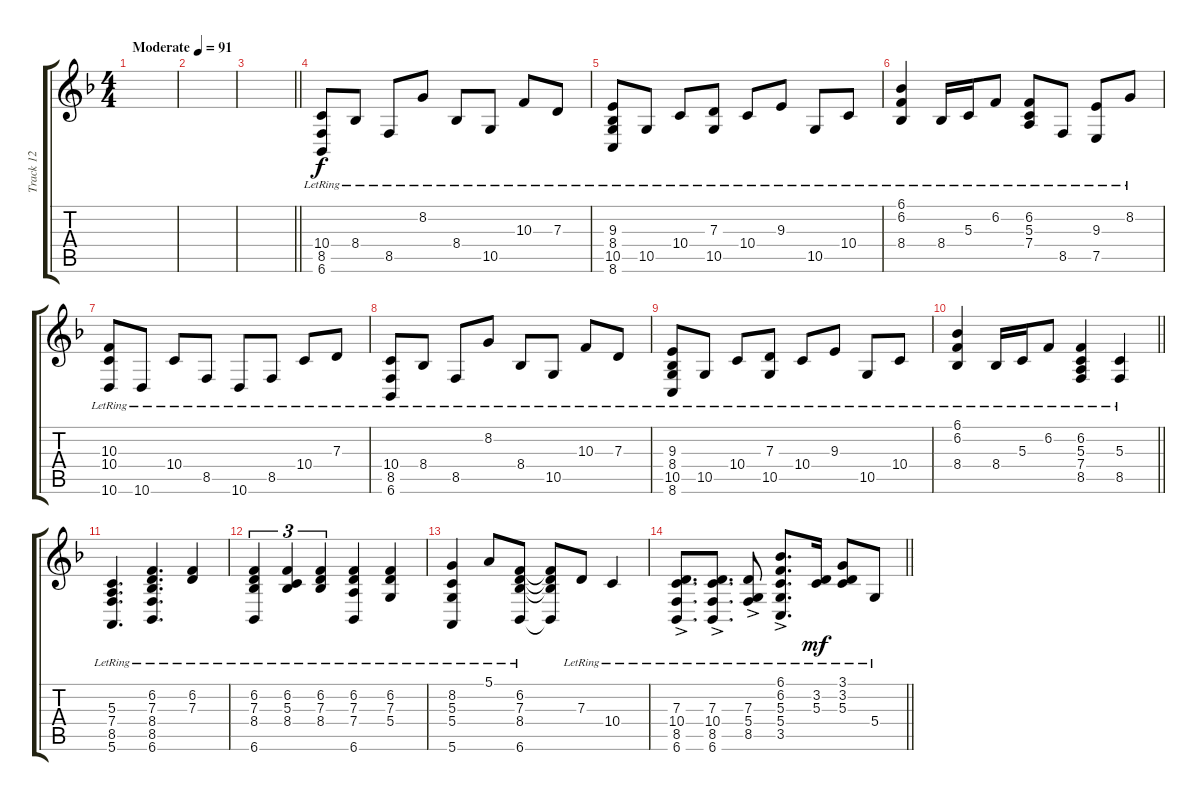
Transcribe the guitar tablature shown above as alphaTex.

\track ("Track 12" "Track 12") {instrument fx1rain}
\staff {score tabs}
\tuning (E4 B3 G3 D3 A2 E2) {hide}
\ts (4 4)
\tempo (91 "Moderate")
\clef g2
\ks f
|
|
\barLineRight lightlight
|
(10.4{lr} 8.5{lr} 6.6{lr}).8 8.4{lr}.8 8.5{lr}.8 8.2{lr}.8 8.4{lr}.8 10.5{lr}.8 10.3{lr}.8 7.3{lr}.8 |
(9.3{lr} 8.4{lr} 10.5{lr} 8.6{lr}).8 10.5{lr}.8 10.4{lr}.8 (7.3{lr} 10.5{lr}).8 10.4{lr}.8 9.3{lr}.8 10.5{lr}.8 10.4{lr}.8 |
(6.1{lr} 6.2{lr} 8.4{lr}).4 8.4{lr}.16 5.3{lr}.16 6.2{lr}.8 (6.2{lr} 5.3{lr} 7.4{lr}).8 8.5{lr}.8 (9.3{lr} 7.5{lr}).8 8.2{lr}.8 |
(10.3{lr} 10.4{lr} 10.6{lr}).8 10.6{lr}.8 10.4{lr}.8 8.5{lr}.8 10.6{lr}.8 8.5{lr}.8 10.4{lr}.8 7.3{lr}.8 |
(10.4{lr} 8.5{lr} 6.6{lr}).8 8.4{lr}.8 8.5{lr}.8 8.2{lr}.8 8.4{lr}.8 10.5{lr}.8 10.3{lr}.8 7.3{lr}.8 |
(9.3{lr} 8.4{lr} 10.5{lr} 8.6{lr}).8 10.5{lr}.8 10.4{lr}.8 (7.3{lr} 10.5{lr}).8 10.4{lr}.8 9.3{lr}.8 10.5{lr}.8 10.4{lr}.8 |
\barLineRight lightlight
(6.1{lr} 6.2{lr} 8.4{lr}).4 8.4{lr}.16 5.3{lr}.16 6.2{lr}.8 (6.2{lr} 5.3{lr} 7.4{lr} 8.5{lr}).4 (5.3{lr} 8.5{lr}).4 |
(5.3{lr} 7.4{lr} 8.5{lr} 5.6{lr}).4{d} (6.2{lr} 7.3{lr} 8.4{lr} 8.5{lr} 6.6{lr}).4{d} (6.2{lr} 7.3{lr}).4 |
(6.2{lr} 7.3{lr} 8.4{lr} 6.6{lr}).4{tu (3 2)} (6.2{lr} 5.3{lr} 8.4{lr}).4{tu (3 2)} (6.2{lr} 7.3{lr} 8.4{lr}).4{tu (3 2)} (6.2{lr} 7.3{lr} 7.4{lr} 6.6{lr}).4 (6.2{lr} 7.3{lr} 5.4{lr}).4 |
(8.2{lr} 5.3{lr} 5.4{lr} 5.6{lr}).4 5.1{lr}.8 (6.2{lr} 7.3{lr} 8.4{lr} 6.6{lr}).8 (6.2{t} 7.3{t} 8.4{t} 6.6{t}).8 7.3{lr}.8 10.4{lr}.4 |
\barLineRight lightlight
(7.3{ac lr} 10.4{ac lr} 8.5{ac lr} 6.6{ac lr}).8{d dy f} (7.3{ac lr} 10.4{ac lr} 8.5{ac lr} 6.6{ac lr}).8{d} (7.3{ac lr} 5.4{ac lr} 8.5{ac lr}).8 (6.1{ac lr} 6.2{ac lr} 5.3{ac lr} 5.4{ac lr} 3.5{ac lr}).8{d} (3.2{lr} 5.3{lr}).16{dy mf} (3.1{lr} 3.2{lr} 5.3{lr}).8 5.4{lr}.8
